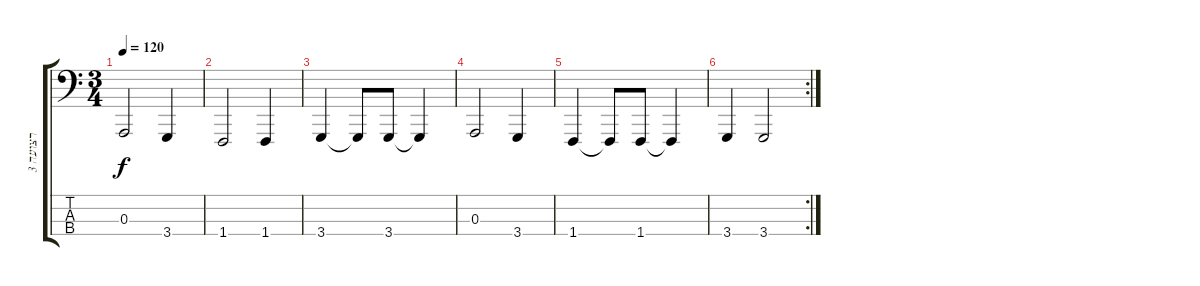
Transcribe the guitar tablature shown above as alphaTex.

\track ("רצועה 3" "רצועה 3") {instrument acousticgrandpiano}
\staff {score tabs}
\tuning (G2 D2 A1 E1) {hide}
\ts (3 4)
\tempo 120
\clef f4
\ks c
0.3.2{dy f} 3.4.4 |
1.4.2 1.4.4 |
3.4.4 3.4{t}.8 3.4.8 3.4{t}.4 |
0.3.2 3.4.4 |
1.4.4 1.4{t}.8 1.4.8 1.4{t}.4 |
\rc 2
3.4.4 3.4.2
